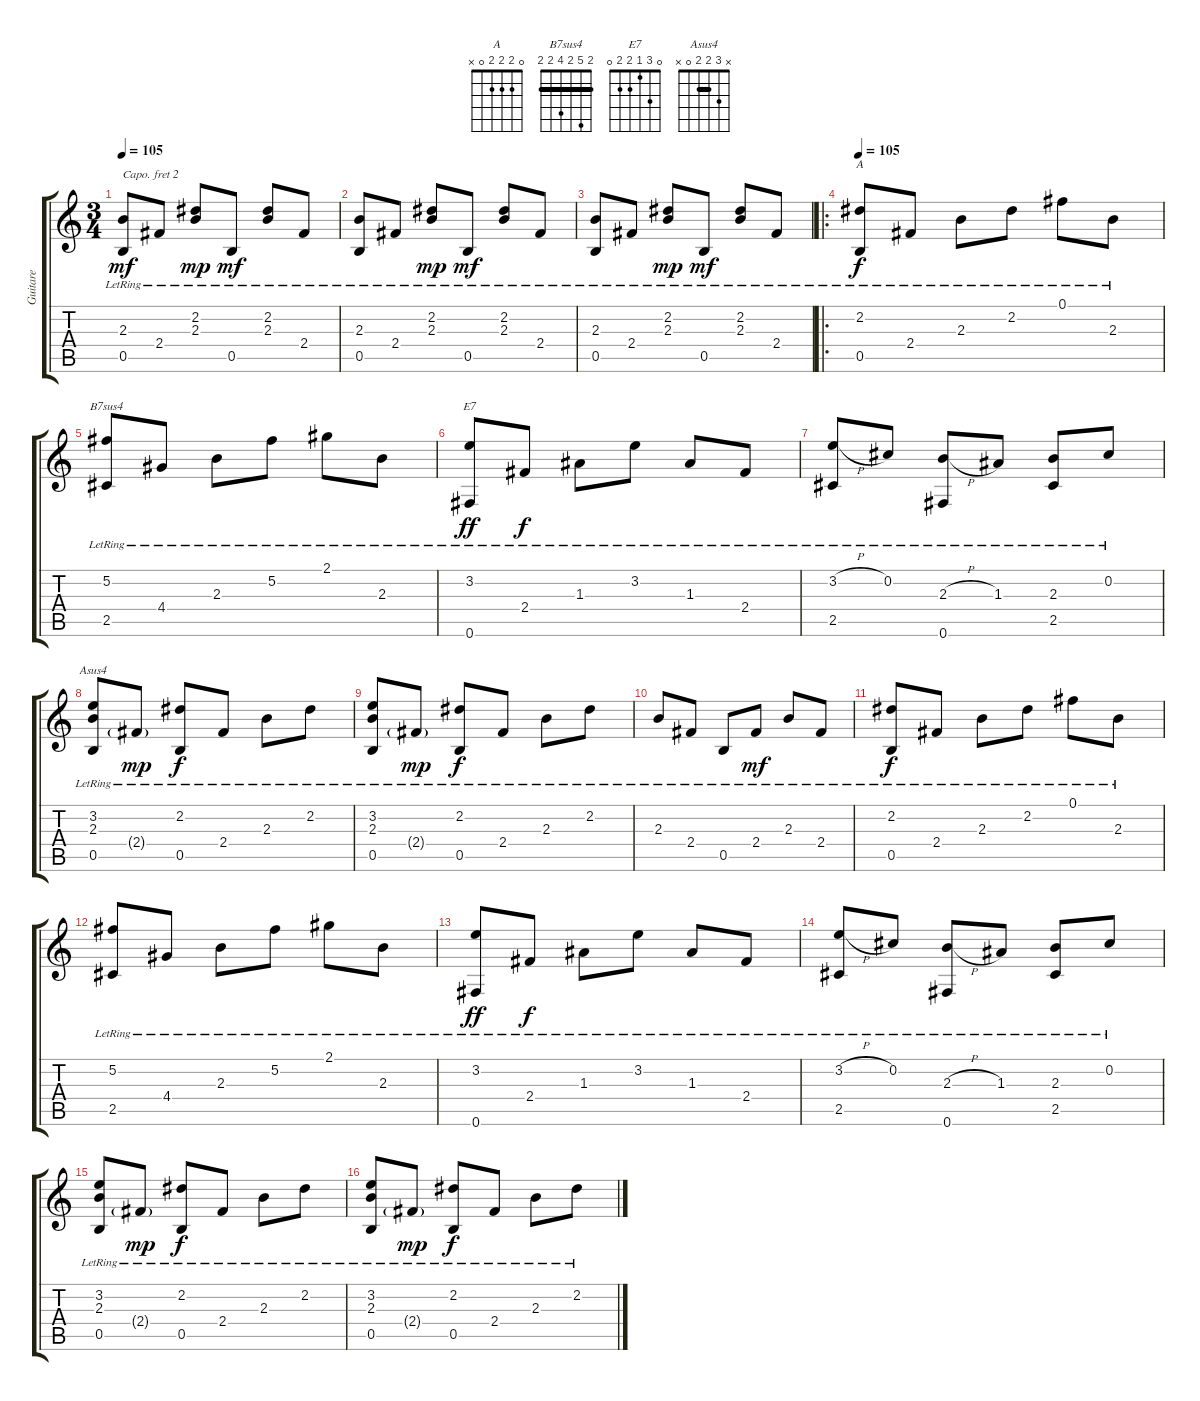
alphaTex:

\track ("Guitare" "Guitare") {instrument acousticguitarnylon}
\staff {score tabs}
\capo 2
\tuning (E4 B3 G3 D3 A2 E2) {hide}
\chord ("A" 0 2 2 2 0 x)
\chord ("B7sus4" 2 5 2 4 2 2) {barre 2}
\chord ("E7" 0 3 1 2 2 0)
\chord ("Asus4" x 3 2 2 0 x) {barre 2}
\ts (3 4)
\tempo 105
\clef g2
\ks c
(2.3{lr} 0.5{lr}).8{dy mf instrument acousticguitarnylon} 2.4{lr}.8 (2.2{lr} 2.3{lr}).8{dy mp} 0.5{lr}.8{dy mf} (2.2{lr} 2.3{lr}).8 2.4{lr}.8 |
(2.3{lr} 0.5{lr}).8 2.4{lr}.8 (2.2{lr} 2.3{lr}).8{dy mp} 0.5{lr}.8{dy mf} (2.2{lr} 2.3{lr}).8 2.4{lr}.8 |
(2.3{lr} 0.5{lr}).8 2.4{lr}.8 (2.2{lr} 2.3{lr}).8{dy mp} 0.5{lr}.8{dy mf} (2.2{lr} 2.3{lr}).8 2.4{lr}.8 |
\ro
\tempo 105
(2.2{lr} 0.5{lr}).8{ch "A" dy f} 2.4{lr}.8 2.3{lr}.8 2.2{lr}.8 0.1{lr}.8 2.3{lr}.8 |
(5.2{lr} 2.5{lr}).8{ch "B7sus4"} 4.4{lr}.8 2.3{lr}.8 5.2{lr}.8 2.1{lr}.8 2.3{lr}.8 |
(3.2{lr} 0.6{lr}).8{ch "E7" dy ff} 2.4{lr}.8{dy f} 1.3{lr}.8 3.2{lr}.8 1.3{lr}.8 2.4{lr}.8 |
(3.2{h} 2.5{lr}).8 0.2{lr}.8 (2.3{h} 0.6{lr}).8 1.3{lr}.8 (2.3{lr} 2.5{lr}).8 0.2{lr}.8 |
(3.2{lr} 2.3{lr} 0.5{lr}).8{ch "Asus4"} 2.4{g lr}.8{dy mp} (2.2{lr} 0.5{lr}).8{dy f} 2.4{lr}.8 2.3{lr}.8 2.2{lr}.8 |
(3.2{lr} 2.3{lr} 0.5{lr}).8 2.4{g lr}.8{dy mp} (2.2{lr} 0.5{lr}).8{dy f} 2.4{lr}.8 2.3{lr}.8 2.2{lr}.8 |
2.3{lr}.8 2.4{lr}.8 0.5{lr}.8 2.4{lr}.8{dy mf} 2.3{lr}.8 2.4{lr}.8 |
(2.2{lr} 0.5{lr}).8{dy f} 2.4{lr}.8 2.3{lr}.8 2.2{lr}.8 0.1{lr}.8 2.3{lr}.8 |
(5.2{lr} 2.5{lr}).8 4.4{lr}.8 2.3{lr}.8 5.2{lr}.8 2.1{lr}.8 2.3{lr}.8 |
(3.2{lr} 0.6{lr}).8{dy ff} 2.4{lr}.8{dy f} 1.3{lr}.8 3.2{lr}.8 1.3{lr}.8 2.4{lr}.8 |
(3.2{h} 2.5{lr}).8 0.2{lr}.8 (2.3{h} 0.6{lr}).8 1.3{lr}.8 (2.3{lr} 2.5{lr}).8 0.2{lr}.8 |
(3.2{lr} 2.3{lr} 0.5{lr}).8 2.4{g lr}.8{dy mp} (2.2{lr} 0.5{lr}).8{dy f} 2.4{lr}.8 2.3{lr}.8 2.2{lr}.8 |
(3.2{lr} 2.3{lr} 0.5{lr}).8 2.4{g lr}.8{dy mp} (2.2{lr} 0.5{lr}).8{dy f} 2.4{lr}.8 2.3{lr}.8 2.2{lr}.8
